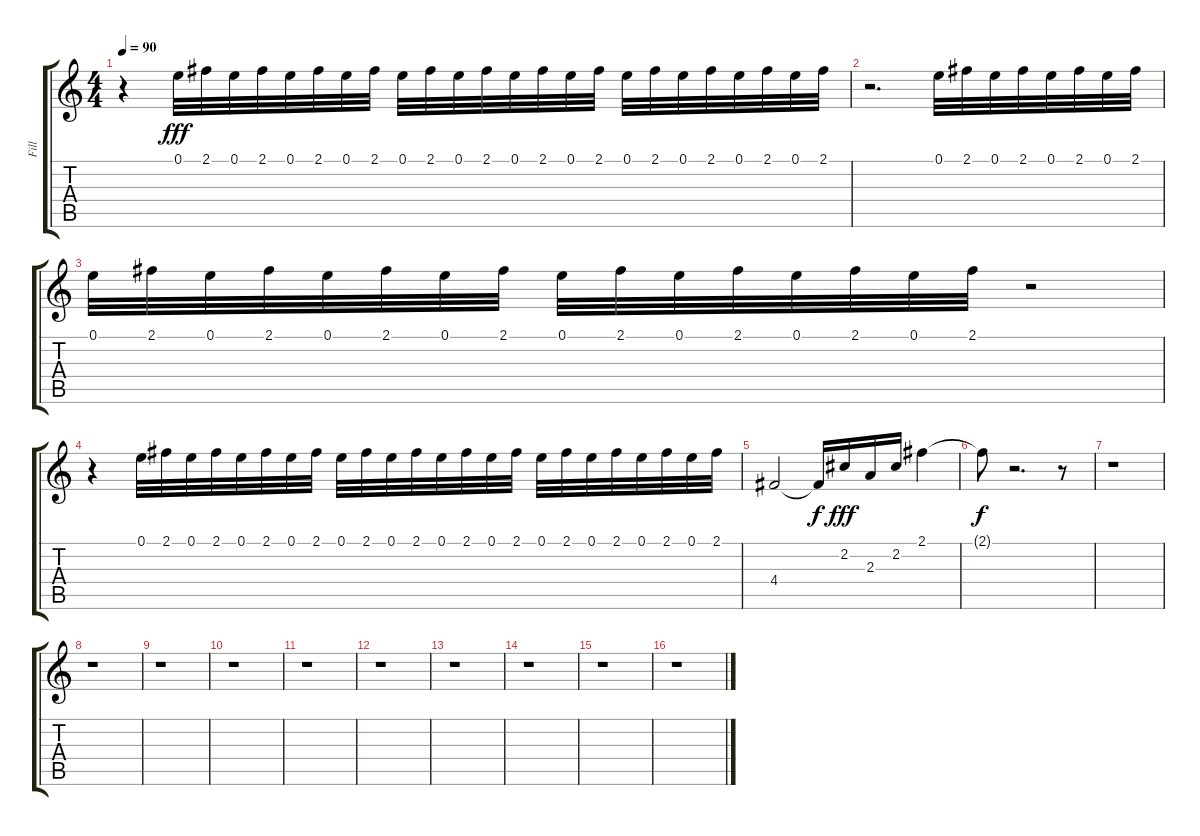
\track ("Fill" "Fill") {instrument distortionguitar}
\staff {score tabs}
\tuning (E4 B3 G3 D3 A2 E2) {hide}
\ts (4 4)
\tempo 90
\clef g2
\ks c
r.4{dy fff} 0.1.32 2.1.32 0.1.32 2.1.32 0.1.32 2.1.32 0.1.32 2.1.32 0.1.32 2.1.32 0.1.32 2.1.32 0.1.32 2.1.32 0.1.32 2.1.32 0.1.32 2.1.32 0.1.32 2.1.32 0.1.32 2.1.32 0.1.32 2.1.32 |
r.2{d} 0.1.32 2.1.32 0.1.32 2.1.32 0.1.32 2.1.32 0.1.32 2.1.32 |
0.1.32 2.1.32 0.1.32 2.1.32 0.1.32 2.1.32 0.1.32 2.1.32 0.1.32 2.1.32 0.1.32 2.1.32 0.1.32 2.1.32 0.1.32 2.1.32 r.2 |
r.4 0.1.32 2.1.32 0.1.32 2.1.32 0.1.32 2.1.32 0.1.32 2.1.32 0.1.32 2.1.32 0.1.32 2.1.32 0.1.32 2.1.32 0.1.32 2.1.32 0.1.32 2.1.32 0.1.32 2.1.32 0.1.32 2.1.32 0.1.32 2.1.32 |
4.4.2 4.4{t}.16{dy f} 2.2.16{dy fff} 2.3.16 2.2.16 2.1.4 |
2.1{t}.8{dy f} r.2{d} r.8 |
r.1 |
r.1 |
r.1 |
r.1 |
r.1 |
r.1 |
r.1 |
r.1 |
r.1 |
r.1
